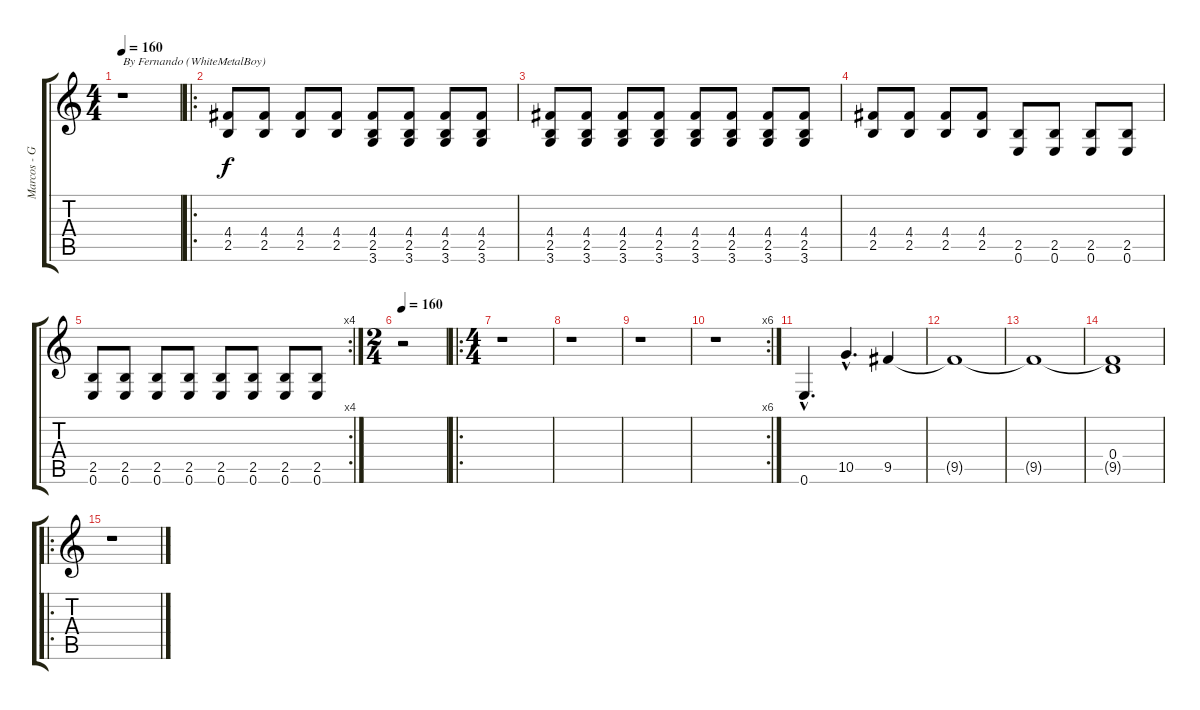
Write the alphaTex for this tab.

\track ("Marcos - Guitarra" "Marcos - G") {instrument acousticguitarnylon}
\staff {score tabs}
\tuning (E4 B3 G3 D3 A2 E2) {hide}
\ts (4 4)
\tempo 160
\tempo 110
\tempo 160
\clef g2
\ks c
r.1{txt "By Fernando (WhiteMetalBoy)" dy f instrument acousticguitarnylon} |
\ro
(4.4 2.5).8 (4.4 2.5).8 (4.4 2.5).8 (4.4 2.5).8 (4.4 2.5 3.6).8 (4.4 2.5 3.6).8 (4.4 2.5 3.6).8 (4.4 2.5 3.6).8 |
(4.4 2.5 3.6).8 (4.4 2.5 3.6).8 (4.4 2.5 3.6).8 (4.4 2.5 3.6).8 (4.4 2.5 3.6).8 (4.4 2.5 3.6).8 (4.4 2.5 3.6).8 (4.4 2.5 3.6).8 |
(4.4 2.5).8 (4.4 2.5).8 (4.4 2.5).8 (4.4 2.5).8 (2.5 0.6).8 (2.5 0.6).8 (2.5 0.6).8 (2.5 0.6).8 |
\rc 4
(2.5 0.6).8 (2.5 0.6).8 (2.5 0.6).8 (2.5 0.6).8 (2.5 0.6).8 (2.5 0.6).8 (2.5 0.6).8 (2.5 0.6).8 |
\ts (2 4)
\tempo 155
\tempo 160
r.2 |
\ro
\ts (4 4)
r.1 |
r.1 |
r.1 |
\rc 6
r.1 |
0.6{hac}.4{d} 10.5{hac}.4{d} 9.5.4 |
9.5{t}.1 |
9.5{t}.1 |
(0.4 9.5{t}).1 |
\ro
r.1
